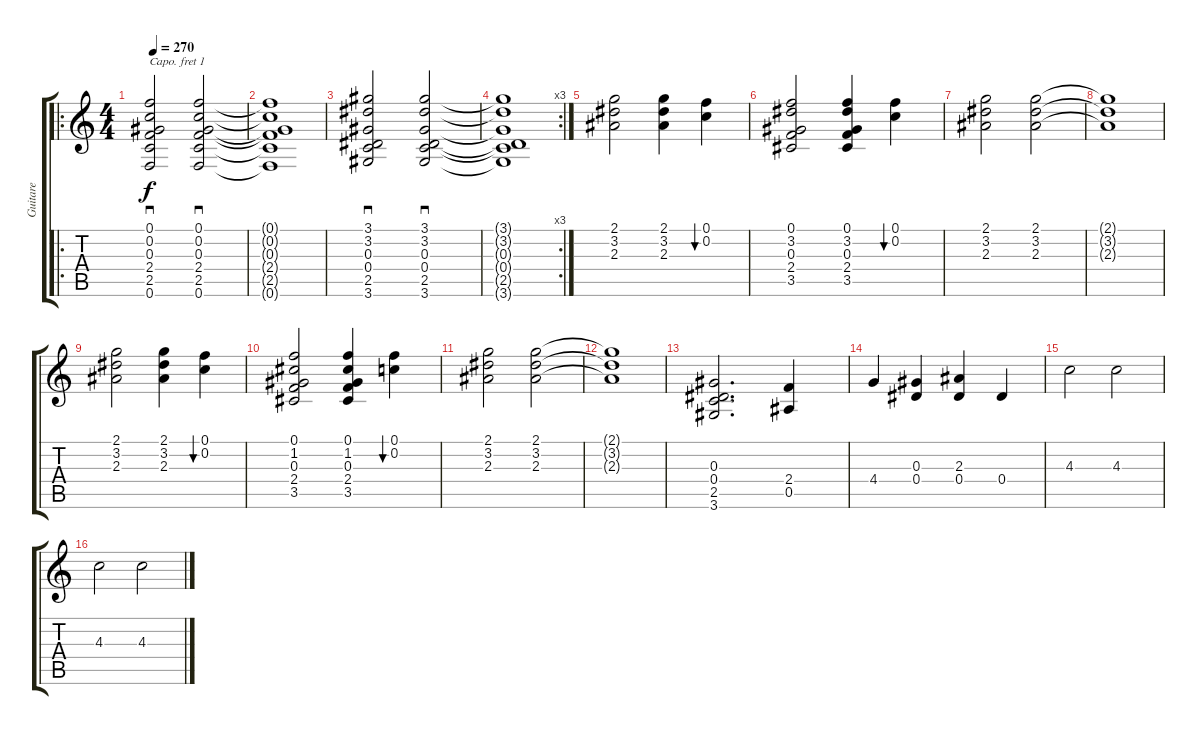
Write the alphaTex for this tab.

\track ("Guitare" "Guitare") {instrument acousticguitarsteel}
\staff {score tabs}
\capo 1
\tuning (E4 B3 G3 D3 A2 E2) {hide}
\ro
\ts (4 4)
\tempo 270
\clef g2
\ks c
(0.1 0.2 0.3 2.4 2.5 0.6).2{sd dy f} (0.1 0.2 0.3 2.4 2.5 0.6).2{sd} |
(0.1{t} 0.2{t} 0.3{t} 2.4{t} 2.5{t} 0.6{t}).1 |
(3.1 3.2 0.3 0.4 2.5 3.6).2{sd} (3.1 3.2 0.3 0.4 2.5 3.6).2{sd} |
\rc 3
(3.1{t} 3.2{t} 0.3{t} 0.4{t} 2.5{t} 3.6{t}).1 |
(2.1 3.2 2.3).2 (2.1 3.2 2.3).4 (0.1 0.2).4{bu 240} |
(0.1 3.2 0.3 2.4 3.5).2 (0.1 3.2 0.3 2.4 3.5).4 (0.1 0.2).4{bu 240} |
(2.1 3.2 2.3).2 (2.1 3.2 2.3).2 |
(2.1{t} 3.2{t} 2.3{t}).1 |
(2.1 3.2 2.3).2 (2.1 3.2 2.3).4 (0.1 0.2).4{bu 240} |
(0.1 1.2 0.3 2.4 3.5).2 (0.1 1.2 0.3 2.4 3.5).4 (0.1 0.2).4{bu 240} |
(2.1 3.2 2.3).2 (2.1 3.2 2.3).2 |
(2.1{t} 3.2{t} 2.3{t}).1 |
(0.3 0.4 2.5 3.6).2{d} (2.4 0.5).4 |
4.4.4 (0.3 0.4).4 (2.3 0.4).4 0.4.4 |
4.3.2 4.3.2 |
4.3.2 4.3.2
